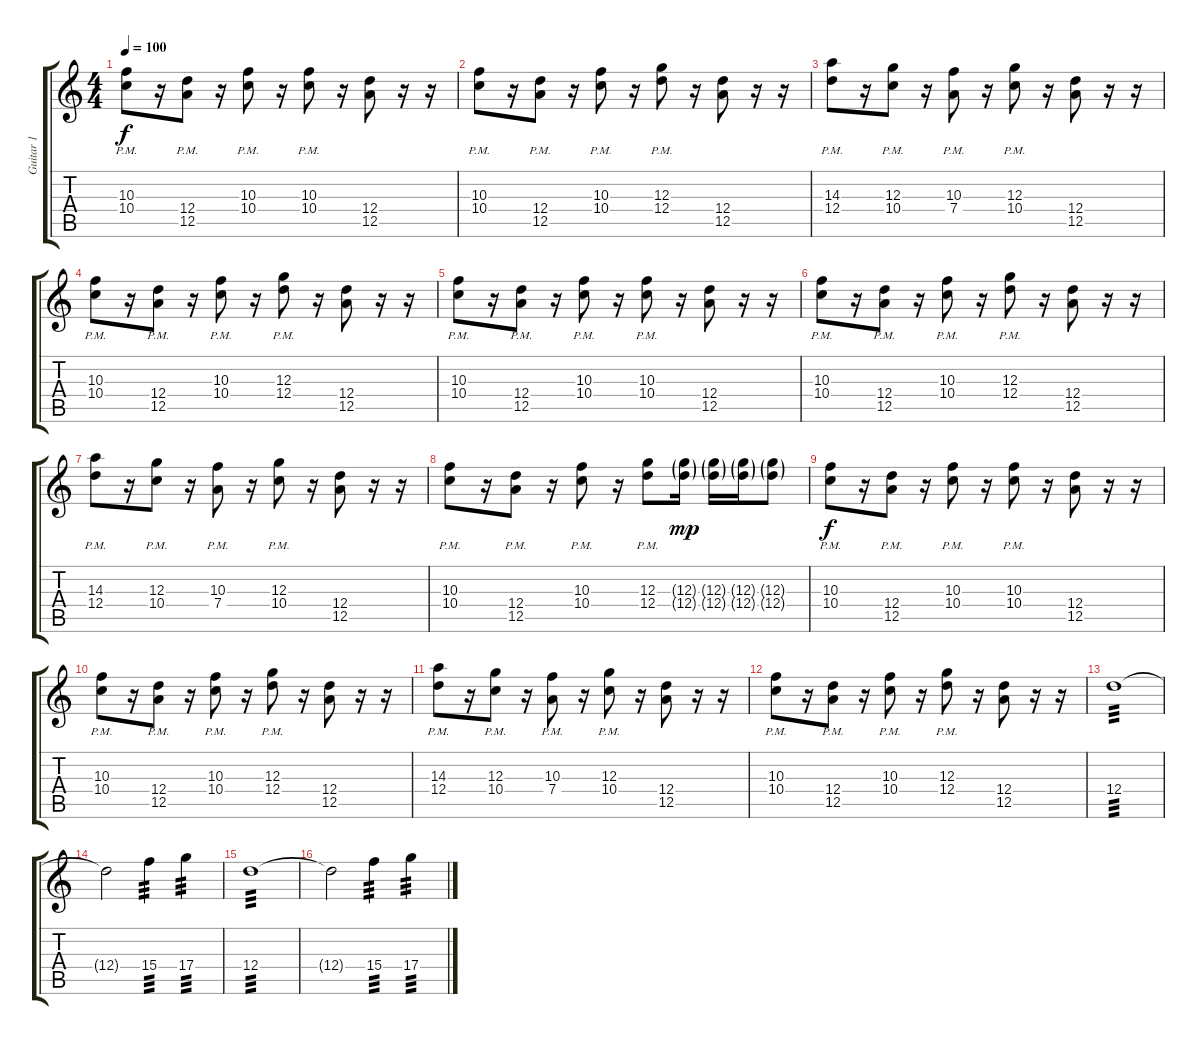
\track ("Guitar 1" "Guitar 1") {instrument electricguitarclean}
\staff {score tabs}
\tuning (E4 B3 G3 D3 A2 E2) {hide}
\ts (4 4)
\tempo 100
\clef g2
\ks c
(10.3{pm} 10.4{pm}).8{dy f} r.16 (12.4{pm} 12.5{pm}).8 r.16 (10.3{pm} 10.4{pm}).8 r.16 (10.3{pm} 10.4{pm}).8 r.16 (12.4 12.5).8 r.16 r.16 |
(10.3{pm} 10.4{pm}).8 r.16 (12.4{pm} 12.5{pm}).8 r.16 (10.3{pm} 10.4{pm}).8 r.16 (12.3{pm} 12.4{pm}).8 r.16 (12.4 12.5).8 r.16 r.16 |
(14.3{pm} 12.4{pm}).8 r.16 (12.3{pm} 10.4{pm}).8 r.16 (10.3{pm} 7.4{pm}).8 r.16 (12.3{pm} 10.4{pm}).8 r.16 (12.4 12.5).8 r.16 r.16 |
(10.3{pm} 10.4{pm}).8 r.16 (12.4{pm} 12.5{pm}).8 r.16 (10.3{pm} 10.4{pm}).8 r.16 (12.3{pm} 12.4{pm}).8 r.16 (12.4 12.5).8 r.16 r.16 |
(10.3{pm} 10.4{pm}).8 r.16 (12.4{pm} 12.5{pm}).8 r.16 (10.3{pm} 10.4{pm}).8 r.16 (10.3{pm} 10.4{pm}).8 r.16 (12.4 12.5).8 r.16 r.16 |
(10.3{pm} 10.4{pm}).8 r.16 (12.4{pm} 12.5{pm}).8 r.16 (10.3{pm} 10.4{pm}).8 r.16 (12.3{pm} 12.4{pm}).8 r.16 (12.4 12.5).8 r.16 r.16 |
(14.3{pm} 12.4{pm}).8 r.16 (12.3{pm} 10.4{pm}).8 r.16 (10.3{pm} 7.4{pm}).8 r.16 (12.3{pm} 10.4{pm}).8 r.16 (12.4 12.5).8 r.16 r.16 |
(10.3{pm} 10.4{pm}).8 r.16 (12.4{pm} 12.5{pm}).8 r.16 (10.3{pm} 10.4{pm}).8 r.16 (12.3{pm} 12.4{pm}).8 (12.3{g} 12.4{g}).16{dy mp} (12.3{g} 12.4{g}).16 (12.3{g} 12.4{g}).16 (12.3{g} 12.4{g}).8 |
(10.3{pm} 10.4{pm}).8{dy f} r.16 (12.4{pm} 12.5{pm}).8 r.16 (10.3{pm} 10.4{pm}).8 r.16 (10.3{pm} 10.4{pm}).8 r.16 (12.4 12.5).8 r.16 r.16 |
(10.3{pm} 10.4{pm}).8 r.16 (12.4{pm} 12.5{pm}).8 r.16 (10.3{pm} 10.4{pm}).8 r.16 (12.3{pm} 12.4{pm}).8 r.16 (12.4 12.5).8 r.16 r.16 |
(14.3{pm} 12.4{pm}).8 r.16 (12.3{pm} 10.4{pm}).8 r.16 (10.3{pm} 7.4{pm}).8 r.16 (12.3{pm} 10.4{pm}).8 r.16 (12.4 12.5).8 r.16 r.16 |
(10.3{pm} 10.4{pm}).8 r.16 (12.4{pm} 12.5{pm}).8 r.16 (10.3{pm} 10.4{pm}).8 r.16 (12.3{pm} 12.4{pm}).8 r.16 (12.4 12.5).8 r.16 r.16 |
12.4.1{tp 3} |
12.4{t}.2 15.4.4{tp 3} 17.4.4{tp 3} |
12.4.1{tp 3} |
12.4{t}.2 15.4.4{tp 3} 17.4.4{tp 3}
